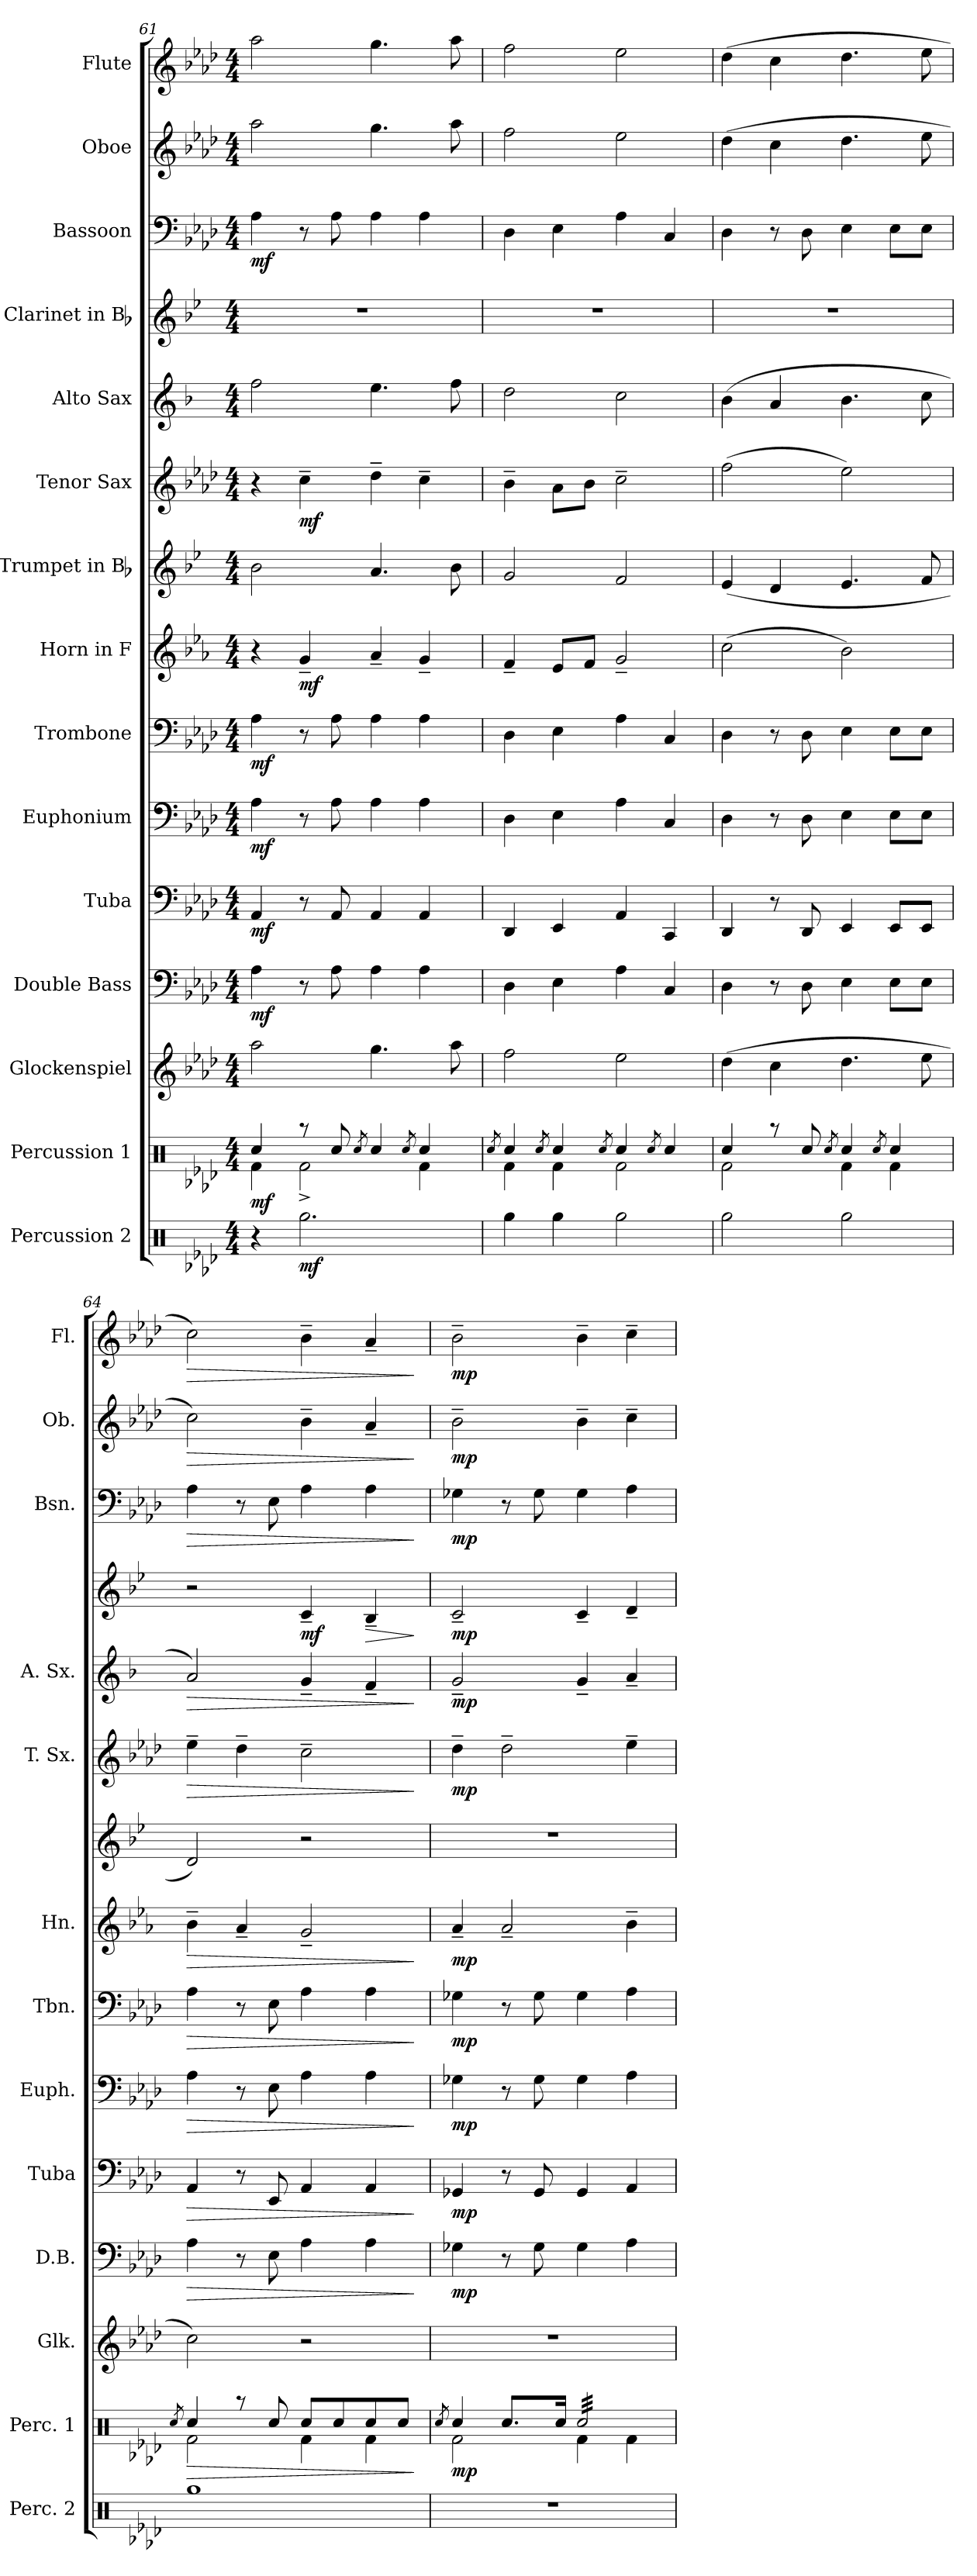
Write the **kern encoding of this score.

**kern	**dynam	**kern	**dynam	**kern	**kern	**dynam	**kern	**dynam	**kern	**dynam	**kern	**dynam	**kern	**dynam	**kern	**kern	**dynam	**kern	**dynam	**kern	**dynam	**kern	**dynam	**kern	**dynam	**kern	**dynam
*part15	*part15	*part14	*part14	*part13	*part12	*part12	*part11	*part11	*part10	*part10	*part9	*part9	*part8	*part8	*part7	*part6	*part6	*part5	*part5	*part4	*part4	*part3	*part3	*part2	*part2	*part1	*part1
*staff15	*staff15	*staff14	*staff14	*staff13	*staff12	*staff12	*staff11	*staff11	*staff10	*staff10	*staff9	*staff9	*staff8	*staff8	*staff7	*staff6	*staff6	*staff5	*staff5	*staff4	*staff4	*staff3	*staff3	*staff2	*staff2	*staff1	*staff1
*I"Percussion 2	*	*I"Percussion 1	*	*I"Glockenspiel	*I"Double Bass	*	*I"Tuba	*	*I"Euphonium	*	*I"Trombone	*	*I"Horn in F	*	*I"Trumpet in Bb	*I"Tenor Sax	*	*I"Alto Sax	*	*I"Clarinet in Bb	*	*I"Bassoon	*	*I"Oboe	*	*I"Flute	*
*I'Perc. 2	*	*I'Perc. 1	*	*I'Glk.	*I'D.B.	*	*I'Tuba	*	*I'Euph.	*	*I'Tbn.	*	*I'Hn.	*	*	*I'T. Sx.	*	*I'A. Sx.	*	*	*	*I'Bsn.	*	*I'Ob.	*	*I'Fl.	*
*clefX	*	*clefX	*	*clefG2	*clefF4	*	*clefF4	*	*clefF4	*	*clefF4	*	*clefG2	*	*clefG2	*clefG2	*	*clefG2	*	*clefG2	*	*clefF4	*	*clefG2	*	*clefG2	*
*	*	*	*	*ITrd-14c-24	*ITrd7c12	*	*	*	*	*	*	*	*ITrd4c7	*	*ITrd1c2	*ITrd8c14	*	*ITrd5c9	*	*ITrd1c2	*	*	*	*	*	*	*
*k[b-e-a-d-]	*	*k[b-e-a-d-]	*	*k[b-e-a-d-]	*k[b-e-a-d-]	*	*k[b-e-a-d-]	*	*k[b-e-a-d-]	*	*k[b-e-a-d-]	*	*k[b-e-a-d-]	*	*k[b-e-a-d-]	*k[b-e-a-d-]	*	*k[b-e-a-d-]	*	*k[b-e-a-d-]	*	*k[b-e-a-d-]	*	*k[b-e-a-d-]	*	*k[b-e-a-d-]	*
*A-:	*	*A-:	*	*A-:	*A-:	*	*A-:	*	*A-:	*	*A-:	*	*A-:	*	*A-:	*A-:	*	*A-:	*	*A-:	*	*A-:	*	*A-:	*	*A-:	*
*M4/4	*	*M4/4	*	*M4/4	*M4/4	*	*M4/4	*	*M4/4	*	*M4/4	*	*M4/4	*	*M4/4	*M4/4	*	*M4/4	*	*M4/4	*	*M4/4	*	*M4/4	*	*M4/4	*
=61	=61	=61	=61	=61	=61	=61	=61	=61	=61	=61	=61	=61	=61	=61	=61	=61	=61	=61	=61	=61	=61	=61	=61	=61	=61	=61	=61
*	*	*^	*	*	*	*	*	*	*	*	*	*	*	*	*	*	*	*	*	*	*	*	*	*	*	*	*
!	!	!	!	!LO:DY:b	!	!	!LO:DY:b	!	!LO:DY:b	!	!LO:DY:b	!	!LO:DY:b	!	!	!	!	!	!	!	!	!	!	!LO:DY:b	!	!	!	!
4r	.	4Rcc/	4Rf\	mf	2aaaa-\	4AA-\	mf	4AA-/	mf	4A-\	mf	4A-\	mf	4r	.	2a-\	4r	.	2a-\	.	1r	.	4A-\	mf	2aa-\	.	2aa-\	.
!	!LO:DY:b	!	!	!	!	!	!	!	!	!	!	!	!	!	!LO:DY:b	!	!	!LO:DY:b	!	!	!	!	!	!	!	!	!	!
2.Rgg\	mf	8raa	2Rf^<\	.	.	8r	.	8r	.	8r	.	8r	.	4c~</	mf	.	4c~>\	mf	.	.	.	.	8r	.	.	.	.	.
.	.	8Rcc/	.	.	.	8AA-\	.	8AA-/	.	8A-\	.	8A-\	.	.	.	.	.	.	.	.	.	.	8A-\	.	.	.	.	.
.	.	8qRcc/	.	.	.	.	.	.	.	.	.	.	.	.	.	.	.	.	.	.	.	.	.	.	.	.	.	.
.	.	4Rcc/	.	.	4.gggg\	4AA-\	.	4AA-/	.	4A-\	.	4A-\	.	4d-~</	.	4.g/	4d-~>\	.	4.g\	.	.	.	4A-\	.	4.gg\	.	4.gg\	.
.	.	8qRcc/	.	.	.	.	.	.	.	.	.	.	.	.	.	.	.	.	.	.	.	.	.	.	.	.	.	.
.	.	4Rcc/	4Rf\	.	.	4AA-\	.	4AA-/	.	4A-\	.	4A-\	.	4c~</	.	.	4c~>\	.	.	.	.	.	4A-\	.	.	.	.	.
.	.	.	.	.	8aaaa-\	.	.	.	.	.	.	.	.	.	.	8a-\	.	.	8a-\	.	.	.	.	.	8aa-\	.	8aa-\	.
=62	=62	=62	=62	=62	=62	=62	=62	=62	=62	=62	=62	=62	=62	=62	=62	=62	=62	=62	=62	=62	=62	=62	=62	=62	=62	=62	=62	=62
.	.	8qRcc/	.	.	.	.	.	.	.	.	.	.	.	.	.	.	.	.	.	.	.	.	.	.	.	.	.	.
4Rgg\	.	4Rcc/	4Rf\	.	2ffff\	4DD-\	.	4DD-/	.	4D-\	.	4D-\	.	4B-~</	.	2f/	4B-~>\	.	2f\	.	1r	.	4D-\	.	2ff\	.	2ff\	.
.	.	8qRcc/	.	.	.	.	.	.	.	.	.	.	.	.	.	.	.	.	.	.	.	.	.	.	.	.	.	.
4Rgg\	.	4Rcc/	4Rf\	.	.	4EE-\	.	4EE-/	.	4E-\	.	4E-\	.	8A-/L	.	.	8A-\L	.	.	.	.	.	4E-\	.	.	.	.	.
.	.	.	.	.	.	.	.	.	.	.	.	.	.	8B-/J	.	.	8B-\J	.	.	.	.	.	.	.	.	.	.	.
.	.	8qRcc/	.	.	.	.	.	.	.	.	.	.	.	.	.	.	.	.	.	.	.	.	.	.	.	.	.	.
2Rgg\	.	4Rcc/	2Rf\	.	2eeee-\	4AA-\	.	4AA-/	.	4A-\	.	4A-\	.	2c~</	.	2e-/	2c~>\	.	2e-\	.	.	.	4A-\	.	2ee-\	.	2ee-\	.
.	.	8qRcc/	.	.	.	.	.	.	.	.	.	.	.	.	.	.	.	.	.	.	.	.	.	.	.	.	.	.
.	.	4Rcc/	.	.	.	4CC/	.	4CC/	.	4C/	.	4C/	.	.	.	.	.	.	.	.	.	.	4C/	.	.	.	.	.
=63	=63	=63	=63	=63	=63	=63	=63	=63	=63	=63	=63	=63	=63	=63	=63	=63	=63	=63	=63	=63	=63	=63	=63	=63	=63	=63	=63	=63
2Rgg\	.	4Rcc/	2Rf\	.	(>4dddd-\	4DD-\	.	4DD-/	.	4D-\	.	4D-\	.	(>2f\	.	(<4d-/	(>2f\	.	(>4d-\	.	1r	.	4D-\	.	(>4dd-\	.	(>4dd-\	.
.	.	8raa	.	.	4cccc\	8r	.	8r	.	8r	.	8r	.	.	.	4c/	.	.	4c/	.	.	.	8r	.	4cc\	.	4cc\	.
.	.	8Rcc/	.	.	.	8DD-\	.	8DD-/	.	8D-\	.	8D-\	.	.	.	.	.	.	.	.	.	.	8D-\	.	.	.	.	.
.	.	8qRcc/	.	.	.	.	.	.	.	.	.	.	.	.	.	.	.	.	.	.	.	.	.	.	.	.	.	.
2Rgg\	.	4Rcc/	4Rf\	.	4.dddd-\	4EE-\	.	4EE-/	.	4E-\	.	4E-\	.	2e-\)	.	4.d-/	2e-\)	.	4.d-\	.	.	.	4E-\	.	4.dd-\	.	4.dd-\	.
.	.	8qRcc/	.	.	.	.	.	.	.	.	.	.	.	.	.	.	.	.	.	.	.	.	.	.	.	.	.	.
.	.	4Rcc/	4Rf\	.	.	8EE-\L	.	8EE-/L	.	8E-\L	.	8E-\L	.	.	.	.	.	.	.	.	.	.	8E-\L	.	.	.	.	.
.	.	.	.	.	8eeee-\	8EE-\J	.	8EE-/J	.	8E-\J	.	8E-\J	.	.	.	8e-/	.	.	8e-\	.	.	.	8E-\J	.	8ee-\	.	8ee-\	.
!!LO:PB:g=z
=64	=64	=64	=64	=64	=64	=64	=64	=64	=64	=64	=64	=64	=64	=64	=64	=64	=64	=64	=64	=64	=64	=64	=64	=64	=64	=64	=64	=64
.	.	8qRcc/	.	.	.	.	.	.	.	.	.	.	.	.	.	.	.	.	.	.	.	.	.	.	.	.	.	.
!	!	!	!	!LO:HP:b	!	!	!LO:HP:b	!	!LO:HP:b	!	!LO:HP:b	!	!LO:HP:b	!	!LO:HP:b	!	!	!LO:HP:b	!	!LO:HP:b	!	!	!	!LO:HP:b	!	!LO:HP:b	!	!LO:HP:b
1Rgg	.	4Rcc/	2Rf\	>	2cccc\)	4AA-\	>	4AA-/	>	4A-\	>	4A-\	>	4e-~>\	>	2c/)	4e-~>\	>	2c/)	>	2r	.	4A-\	>	2cc\)	>	2cc\)	>
.	.	8raa	.	.	.	8r	.	8r	.	8r	.	8r	.	4d-~</	.	.	4d-~>\	.	.	.	.	.	8r	.	.	.	.	.
.	.	8Rcc/	.	.	.	8EE-\	.	8EE-/	.	8E-\	.	8E-\	.	.	.	.	.	.	.	.	.	.	8E-\	.	.	.	.	.
!	!	!	!	!	!	!	!	!	!	!	!	!	!	!	!	!	!	!	!	!	!	!LO:DY:b	!	!	!	!	!	!
.	.	8Rcc/L	4Rf\	.	2r	4AA-\	.	4AA-/	.	4A-\	.	4A-\	.	2c~</	.	2r	2c~>\	.	4B-~</	.	4B-~</	mf	4A-\	.	4b-~>\	.	4b-~>\	.
.	.	8Rcc/	.	.	.	.	.	.	.	.	.	.	.	.	.	.	.	.	.	.	.	.	.	.	.	.	.	.
!	!	!	!	!	!	!	!	!	!	!	!	!	!	!	!	!	!	!	!	!	!	!LO:HP:b	!	!	!	!	!	!
.	.	8Rcc/	4Rf\	.	.	4AA-\	.	4AA-/	.	4A-\	.	4A-\	.	.	.	.	.	.	4A-~</	.	4A-~</	>	4A-\	.	4a-~</	.	4a-~</	.
.	.	8Rcc/J	.	.	.	.	.	.	.	.	.	.	.	.	.	.	.	.	.	.	.	.	.	.	.	.	.	.
*	*	*v	*v	*	*	*	*	*	*	*	*	*	*	*	*	*	*	*	*	*	*	*	*	*	*	*	*	*
.	.	.	]	.	.	]	.	]	.	]	.	]	.	]	.	.	]	.	]	.	]	.	]	.	]	.	]
=65	=65	=65	=65	=65	=65	=65	=65	=65	=65	=65	=65	=65	=65	=65	=65	=65	=65	=65	=65	=65	=65	=65	=65	=65	=65	=65	=65
.	.	8qRcc/	.	.	.	.	.	.	.	.	.	.	.	.	.	.	.	.	.	.	.	.	.	.	.	.	.
*	*	*^	*	*	*	*	*	*	*	*	*	*	*	*	*	*	*	*	*	*	*	*	*	*	*	*	*
!	!	!	!	!LO:DY:b	!	!	!LO:DY:b	!	!LO:DY:b	!	!LO:DY:b	!	!LO:DY:b	!	!LO:DY:b	!	!	!LO:DY:b	!	!LO:DY:b	!	!LO:DY:b	!	!LO:DY:b	!	!LO:DY:b	!	!LO:DY:b
1r	.	4Rcc/	2Rf\	mp	1r	4GG-X\	mp	4GG-X/	mp	4G-X\	mp	4G-X\	mp	4d-~</	mp	1r	4d-~>\	mp	2B-~</	mp	2B-~</	mp	4G-X\	mp	2b-~>\	mp	2b-~>\	mp
.	.	8.Rcc/L	.	.	.	8r	.	8r	.	8r	.	8r	.	2d-~</	.	.	2d-~>\	.	.	.	.	.	8r	.	.	.	.	.
.	.	.	.	.	.	8GG-\	.	8GG-/	.	8G-\	.	8G-\	.	.	.	.	.	.	.	.	.	.	8G-\	.	.	.	.	.
.	.	16Rcc/Jk	.	.	.	.	.	.	.	.	.	.	.	.	.	.	.	.	.	.	.	.	.	.	.	.	.	.
*	*	*tremolo	*	*	*	*	*	*	*	*	*	*	*	*	*	*	*	*	*	*	*	*	*	*	*	*	*	*
.	.	32Rcc/LLL	4Rf\	.	.	4GG-\	.	4GG-/	.	4G-\	.	4G-\	.	.	.	.	.	.	4B-~</	.	4B-~</	.	4G-\	.	4b-~>\	.	4b-~>\	.
.	.	32Rcc/	.	.	.	.	.	.	.	.	.	.	.	.	.	.	.	.	.	.	.	.	.	.	.	.	.	.
.	.	32Rcc/	.	.	.	.	.	.	.	.	.	.	.	.	.	.	.	.	.	.	.	.	.	.	.	.	.	.
.	.	32Rcc/	.	.	.	.	.	.	.	.	.	.	.	.	.	.	.	.	.	.	.	.	.	.	.	.	.	.
.	.	32Rcc/	.	.	.	.	.	.	.	.	.	.	.	.	.	.	.	.	.	.	.	.	.	.	.	.	.	.
.	.	32Rcc/	.	.	.	.	.	.	.	.	.	.	.	.	.	.	.	.	.	.	.	.	.	.	.	.	.	.
.	.	32Rcc/	.	.	.	.	.	.	.	.	.	.	.	.	.	.	.	.	.	.	.	.	.	.	.	.	.	.
.	.	32Rcc/	.	.	.	.	.	.	.	.	.	.	.	.	.	.	.	.	.	.	.	.	.	.	.	.	.	.
.	.	32Rcc/	4Rf\	.	.	4AA-\	.	4AA-/	.	4A-\	.	4A-\	.	4e-~>\	.	.	4e-~>\	.	4c~</	.	4c~</	.	4A-\	.	4cc~>\	.	4cc~>\	.
.	.	32Rcc/	.	.	.	.	.	.	.	.	.	.	.	.	.	.	.	.	.	.	.	.	.	.	.	.	.	.
.	.	32Rcc/	.	.	.	.	.	.	.	.	.	.	.	.	.	.	.	.	.	.	.	.	.	.	.	.	.	.
.	.	32Rcc/	.	.	.	.	.	.	.	.	.	.	.	.	.	.	.	.	.	.	.	.	.	.	.	.	.	.
.	.	32Rcc/	.	.	.	.	.	.	.	.	.	.	.	.	.	.	.	.	.	.	.	.	.	.	.	.	.	.
.	.	32Rcc/	.	.	.	.	.	.	.	.	.	.	.	.	.	.	.	.	.	.	.	.	.	.	.	.	.	.
.	.	32Rcc/	.	.	.	.	.	.	.	.	.	.	.	.	.	.	.	.	.	.	.	.	.	.	.	.	.	.
.	.	32Rcc/JJJ	.	.	.	.	.	.	.	.	.	.	.	.	.	.	.	.	.	.	.	.	.	.	.	.	.	.
*	*	*Xtremolo	*	*	*	*	*	*	*	*	*	*	*	*	*	*	*	*	*	*	*	*	*	*	*	*	*	*
*	*	*v	*v	*	*	*	*	*	*	*	*	*	*	*	*	*	*	*	*	*	*	*	*	*	*	*	*	*
=	=	=	=	=	=	=	=	=	=	=	=	=	=	=	=	=	=	=	=	=	=	=	=	=	=	=	=
*-	*-	*-	*-	*-	*-	*-	*-	*-	*-	*-	*-	*-	*-	*-	*-	*-	*-	*-	*-	*-	*-	*-	*-	*-	*-	*-	*-
